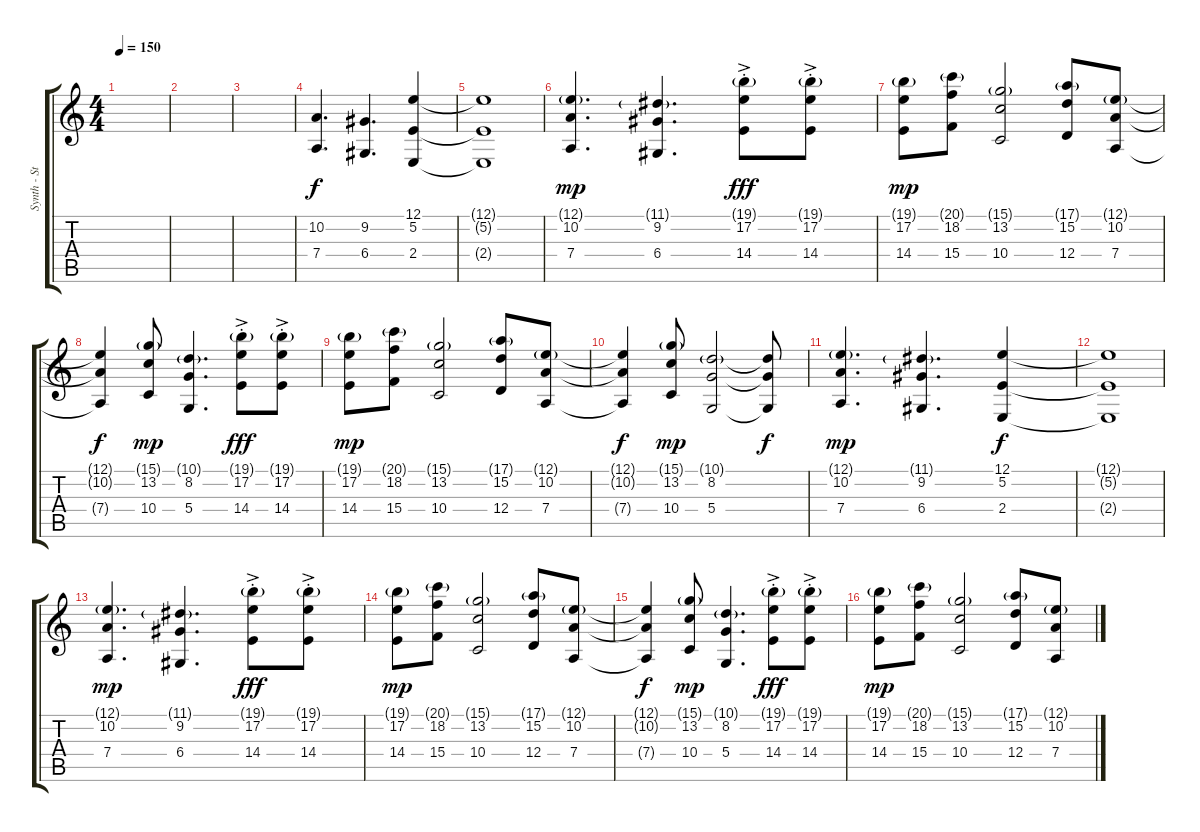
\track ("Synth - Strings 1" "Synth - St") {instrument synthstrings1}
\staff {score tabs}
\tuning (E4 B3 G3 D3 A2 E2) {hide}
\ts (4 4)
\tempo 150
\clef g2
\ks c
|
|
|
(10.2 7.4).4{d} (9.2 6.4).4{d} (12.1 5.2 2.4).4 |
(12.1{t} 5.2{t} 2.4{t}).1 |
(12.1{g} 10.2 7.4).4{d dy mp} (11.1{g} 9.2 6.4).4{d} (19.1{g st} 17.2{ac st} 14.4{ac st}).8{dy fff} (19.1{g st} 17.2{ac st} 14.4{ac st}).8 |
(19.1{g} 17.2 14.4).8{dy mp} (20.1{g} 18.2 15.4).8 (15.1{g} 13.2 10.4).2 (17.1{g} 15.2 12.4).8 (12.1{g} 10.2 7.4).8 |
(12.1{t} 10.2{t} 7.4{t}).4{dy f} (15.1{g} 13.2 10.4).8{dy mp} (10.1{g} 8.2 5.4).4{d} (19.1{g st} 17.2{ac st} 14.4{ac st}).8{dy fff} (19.1{g st} 17.2{ac st} 14.4{ac st}).8 |
(19.1{g} 17.2 14.4).8{dy mp} (20.1{g} 18.2 15.4).8 (15.1{g} 13.2 10.4).2 (17.1{g} 15.2 12.4).8 (12.1{g} 10.2 7.4).8 |
(12.1{t} 10.2{t} 7.4{t}).4{dy f} (15.1{g} 13.2 10.4).8{dy mp} (10.1{g} 8.2 5.4).2 (10.1{t} 8.2{t} 5.4{t}).8{dy f} |
(12.1{g} 10.2 7.4).4{d dy mp} (11.1{g} 9.2 6.4).4{d} (12.1 5.2 2.4).4{dy f} |
(12.1{t} 5.2{t} 2.4{t}).1 |
(12.1{g} 10.2 7.4).4{d dy mp} (11.1{g} 9.2 6.4).4{d} (19.1{g st} 17.2{ac st} 14.4{ac st}).8{dy fff} (19.1{g st} 17.2{ac st} 14.4{ac st}).8 |
(19.1{g} 17.2 14.4).8{dy mp} (20.1{g} 18.2 15.4).8 (15.1{g} 13.2 10.4).2 (17.1{g} 15.2 12.4).8 (12.1{g} 10.2 7.4).8 |
(12.1{t} 10.2{t} 7.4{t}).4{dy f} (15.1{g} 13.2 10.4).8{dy mp} (10.1{g} 8.2 5.4).4{d} (19.1{g st} 17.2{ac st} 14.4{ac st}).8{dy fff} (19.1{g st} 17.2{ac st} 14.4{ac st}).8 |
(19.1{g} 17.2 14.4).8{dy mp} (20.1{g} 18.2 15.4).8 (15.1{g} 13.2 10.4).2 (17.1{g} 15.2 12.4).8 (12.1{g} 10.2 7.4).8
